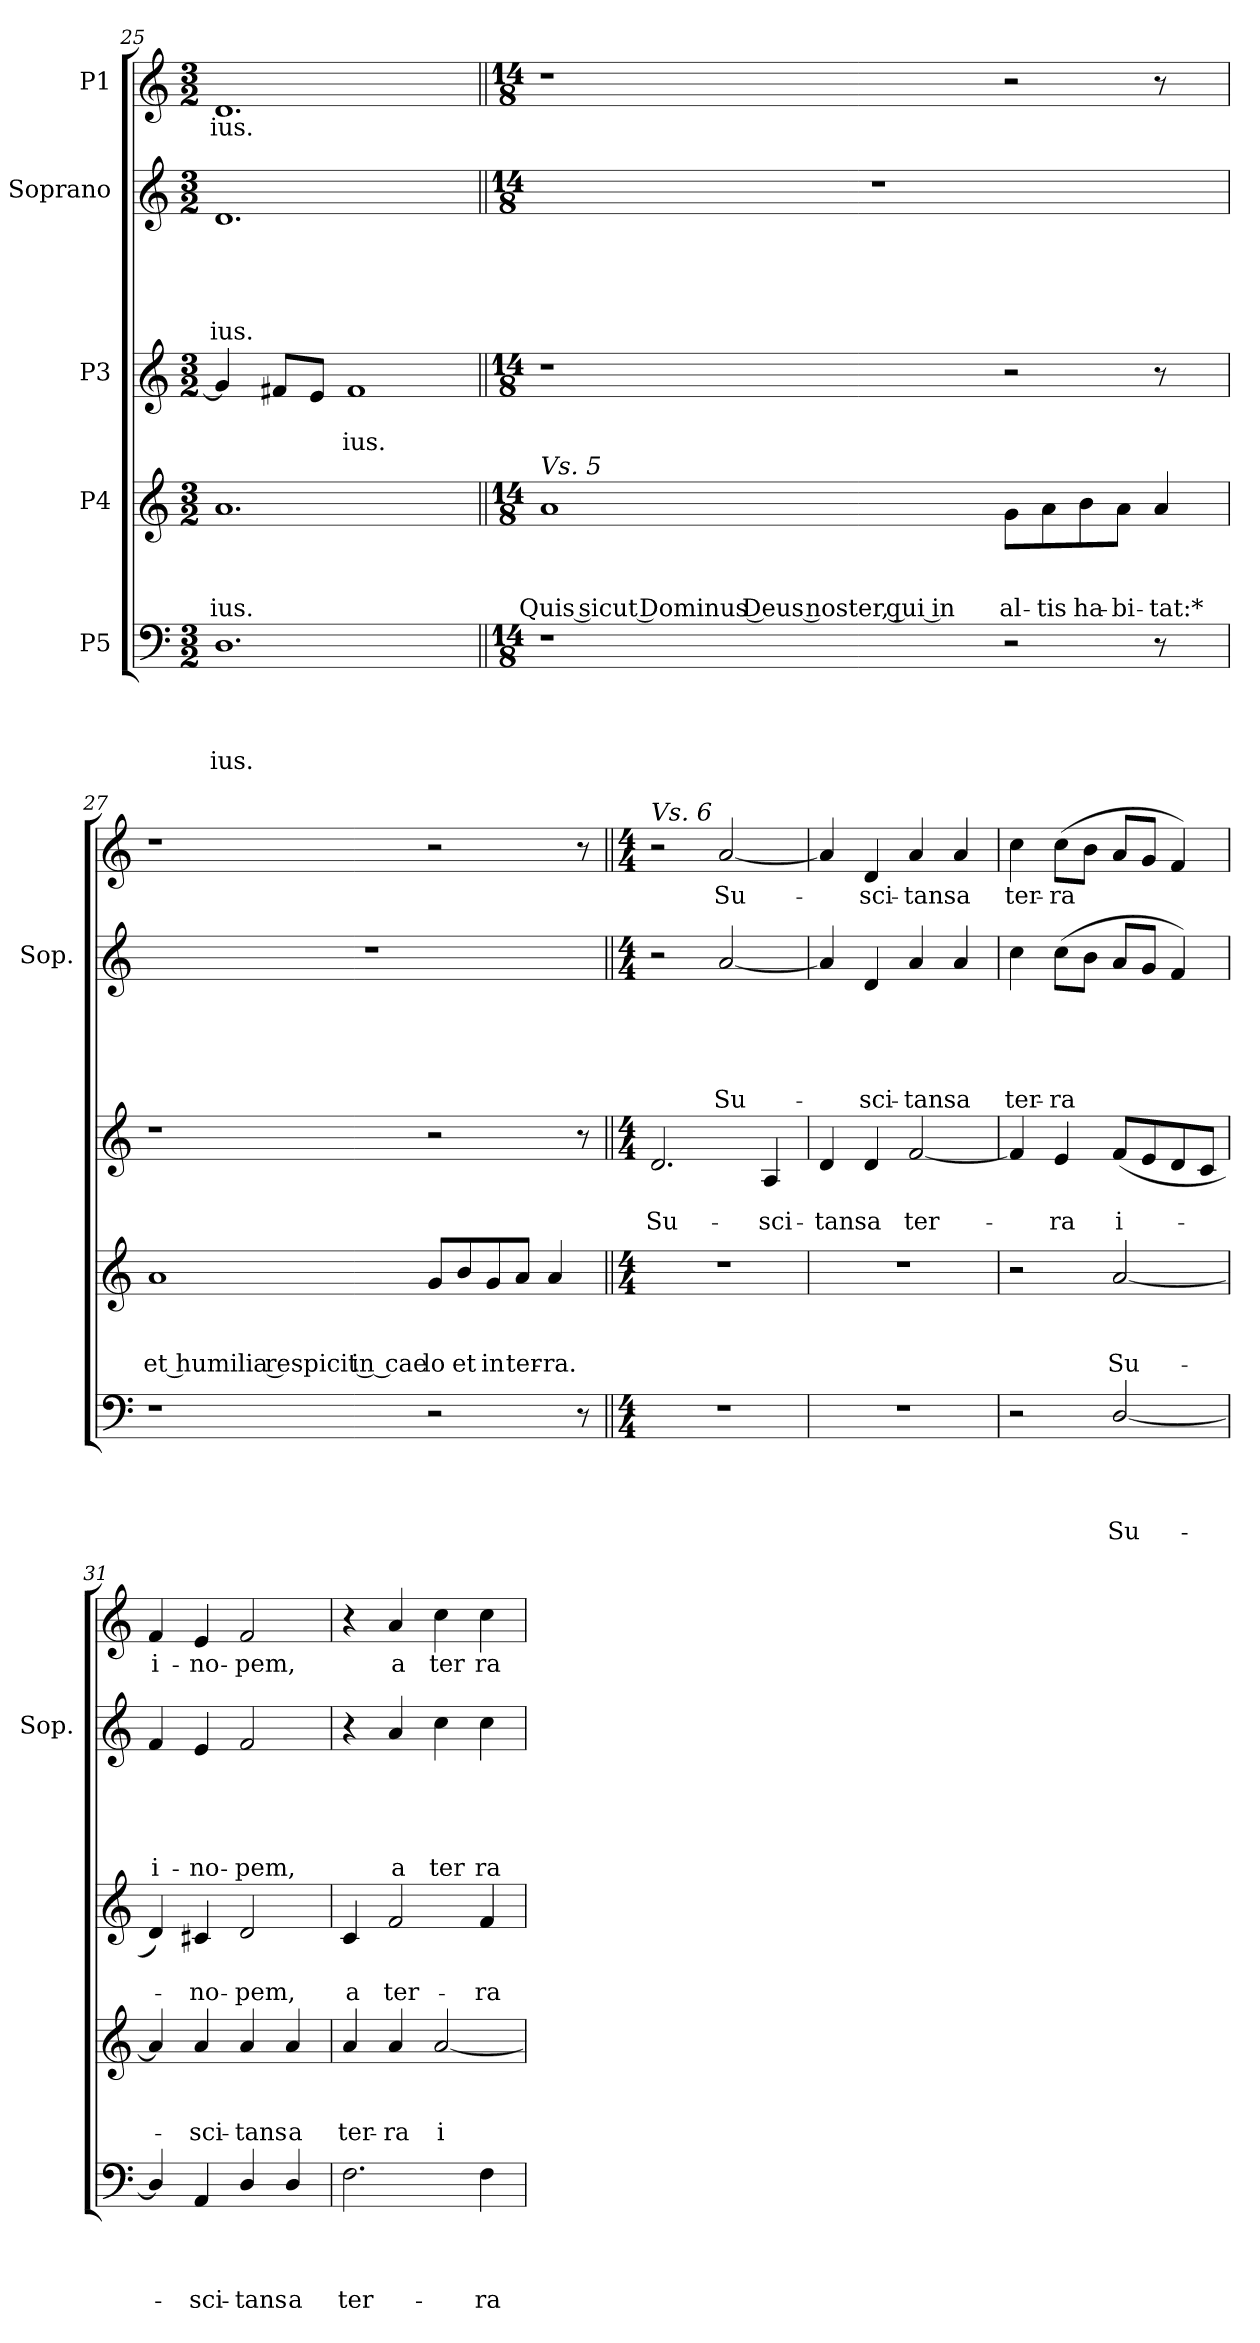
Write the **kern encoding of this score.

**kern	**text	**text	**text	**text	**kern	**text	**text	**text	**kern	**text	**text	**kern	**text	**text	**text	**text	**text	**kern	**text
*part5	*part5	*part5	*part5	*part5	*part4	*part4	*part4	*part4	*part3	*part3	*part3	*part2	*part2	*part2	*part2	*part2	*part2	*part1	*part1
*staff5	*staff5	*staff5	*staff5	*staff5	*staff4	*staff4	*staff4	*staff4	*staff3	*staff3	*staff3	*staff2	*staff2	*staff2	*staff2	*staff2	*staff2	*staff1	*staff1
*I"P5	*	*	*	*	*I"P4	*	*	*	*I"P3	*	*	*I"Soprano	*	*	*	*	*	*I"P1	*
*	*	*	*	*	*	*	*	*	*	*	*	*I'Sop.	*	*	*	*	*	*	*
*clefF4	*	*	*	*	*clefG2	*	*	*	*clefG2	*	*	*clefG2	*	*	*	*	*	*clefG2	*
*	*	*	*	*	*ITrd7c12	*	*	*	*	*	*	*	*	*	*	*	*	*	*
*k[]	*	*	*	*	*k[]	*	*	*	*k[]	*	*	*k[]	*	*	*	*	*	*k[]	*
*C:	*	*	*	*	*C:	*	*	*	*C:	*	*	*C:	*	*	*	*	*	*C:	*
*M3/2	*	*	*	*	*M3/2	*	*	*	*M3/2	*	*	*M3/2	*	*	*	*	*	*M3/2	*
=25	=25	=25	=25	=25	=25	=25	=25	=25	=25	=25	=25	=25	=25	=25	=25	=25	=25	=25	=25
!	!	!	!	!LO:LY:b	!	!	!	!LO:LY:b	!	!	!	!	!	!	!	!	!LO:LY:b	!	!LO:LY:b
1.D	.	.	.	-ius.	1.A	.	.	-ius.	4g/]	.	.	1.d	.	.	.	.	-ius.	1.d	-ius.
.	.	.	.	.	.	.	.	.	8f#X/L	.	.	.	.	.	.	.	.	.	.
.	.	.	.	.	.	.	.	.	8e/J	.	.	.	.	.	.	.	.	.	.
!	!	!	!	!	!	!	!	!	!	!	!LO:LY:b	!	!	!	!	!	!	!	!
.	.	.	.	.	.	.	.	.	1f#	.	-ius.	.	.	.	.	.	.	.	.
!!LO:LB:g=z
=26||	=26||	=26||	=26||	=26||	=26||	=26||	=26||	=26||	=26||	=26||	=26||	=26||	=26||	=26||	=26||	=26||	=26||	=26||	=26||
*M14/8	*	*	*	*	*M14/8	*	*	*	*M14/8	*	*	*M14/8	*	*	*	*	*	*M14/8	*
!	!	!	!	!	!LO:TX:a:i:t=Vs. 5	!	!	!	!	!	!	!	!	!	!	!	!	!	!
!	!	!	!	!	!	!	!	!LO:LY:b	!	!	!	!	!	!	!	!	!	!	!
1r	.	.	.	.	1A	.	.	Quis sicut Dominus Deus noster, qui in	1r	.	.	1..r	.	.	.	.	.	1r	.
!	!	!	!	!	!	!	!	!LO:LY:b	!	!	!	!	!	!	!	!	!	!	!
2r	.	.	.	.	8G\L	.	.	al-	2r	.	.	.	.	.	.	.	.	2r	.
!	!	!	!	!	!	!	!	!LO:LY:b	!	!	!	!	!	!	!	!	!	!	!
.	.	.	.	.	8A\	.	.	-tis	.	.	.	.	.	.	.	.	.	.	.
!	!	!	!	!	!	!	!	!LO:LY:b	!	!	!	!	!	!	!	!	!	!	!
.	.	.	.	.	8B\	.	.	ha-	.	.	.	.	.	.	.	.	.	.	.
!	!	!	!	!	!	!	!	!LO:LY:b	!	!	!	!	!	!	!	!	!	!	!
.	.	.	.	.	8A\J	.	.	-bi-	.	.	.	.	.	.	.	.	.	.	.
!	!	!	!	!	!	!	!	!LO:LY:b	!	!	!	!	!	!	!	!	!	!	!
8r	.	.	.	.	4A/	.	.	-tat:*	8r	.	.	.	.	.	.	.	.	8r	.
8ryy	.	.	.	.	.	.	.	.	8ryy	.	.	.	.	.	.	.	.	8ryy	.
=27	=27	=27	=27	=27	=27	=27	=27	=27	=27	=27	=27	=27	=27	=27	=27	=27	=27	=27	=27
!	!	!	!	!	!	!	!	!LO:LY:b	!	!	!	!	!	!	!	!	!	!	!
1r	.	.	.	.	1A	.	.	et humilia respicit in cae-	1r	.	.	1..r	.	.	.	.	.	1r	.
!	!	!	!	!	!	!	!	!LO:LY:b	!	!	!	!	!	!	!	!	!	!	!
2r	.	.	.	.	8G/L	.	.	-lo	2r	.	.	.	.	.	.	.	.	2r	.
!	!	!	!	!	!	!	!	!LO:LY:b	!	!	!	!	!	!	!	!	!	!	!
.	.	.	.	.	8B/	.	.	et	.	.	.	.	.	.	.	.	.	.	.
!	!	!	!	!	!	!	!	!LO:LY:b	!	!	!	!	!	!	!	!	!	!	!
.	.	.	.	.	8G/	.	.	in	.	.	.	.	.	.	.	.	.	.	.
!	!	!	!	!	!	!	!	!LO:LY:b	!	!	!	!	!	!	!	!	!	!	!
.	.	.	.	.	8A/J	.	.	ter-	.	.	.	.	.	.	.	.	.	.	.
!	!	!	!	!	!	!	!	!LO:LY:b	!	!	!	!	!	!	!	!	!	!	!
8ryy	.	.	.	.	4A/	.	.	-ra.	8ryy	.	.	.	.	.	.	.	.	8ryy	.
8r	.	.	.	.	.	.	.	.	8r	.	.	.	.	.	.	.	.	8r	.
!!LO:PB:g=z
=28||	=28||	=28||	=28||	=28||	=28||	=28||	=28||	=28||	=28||	=28||	=28||	=28||	=28||	=28||	=28||	=28||	=28||	=28||	=28||
*M4/4	*	*	*	*	*M4/4	*	*	*	*M4/4	*	*	*M4/4	*	*	*	*	*	*M4/4	*
!	!	!	!	!	!	!	!	!	!	!	!	!	!	!	!	!	!	!LO:TX:a:i:t=Vs. 6	!
!	!	!	!	!	!	!	!	!	!	!	!LO:LY:b	!	!	!	!	!	!	!	!
1r	.	.	.	.	1r	.	.	.	2.d/	.	Su-	2r	.	.	.	.	.	2r	.
!	!	!	!	!	!	!	!	!	!	!	!	!	!	!	!	!	!LO:LY:b	!	!LO:LY:b
.	.	.	.	.	.	.	.	.	.	.	.	[<2a/	.	.	.	.	Su-	[<2a/	Su-
!	!	!	!	!	!	!	!	!	!	!	!LO:LY:b	!	!	!	!	!	!	!	!
.	.	.	.	.	.	.	.	.	4A/	.	-sci-	.	.	.	.	.	.	.	.
=29	=29	=29	=29	=29	=29	=29	=29	=29	=29	=29	=29	=29	=29	=29	=29	=29	=29	=29	=29
!	!	!	!	!	!	!	!	!	!	!	!LO:LY:b	!	!	!	!	!	!	!	!
1r	.	.	.	.	1r	.	.	.	4d/	.	-tans	4a/]	.	.	.	.	.	4a/]	.
!	!	!	!	!	!	!	!	!	!	!	!LO:LY:b	!	!	!	!	!	!LO:LY:b	!	!LO:LY:b
.	.	.	.	.	.	.	.	.	4d/	.	a	4d/	.	.	.	.	-sci-	4d/	-sci-
!	!	!	!	!	!	!	!	!	!	!	!LO:LY:b	!	!	!	!	!	!LO:LY:b	!	!LO:LY:b
.	.	.	.	.	.	.	.	.	[<2f/	.	ter-	4a/	.	.	.	.	-tans	4a/	-tans
!	!	!	!	!	!	!	!	!	!	!	!	!	!	!	!	!	!LO:LY:b	!	!LO:LY:b
.	.	.	.	.	.	.	.	.	.	.	.	4a/	.	.	.	.	a	4a/	a
=30	=30	=30	=30	=30	=30	=30	=30	=30	=30	=30	=30	=30	=30	=30	=30	=30	=30	=30	=30
!	!	!	!	!	!	!	!	!	!	!	!	!	!	!	!	!	!LO:LY:b	!	!LO:LY:b
2r	.	.	.	.	2r	.	.	.	4f/]	.	.	4cc\	.	.	.	.	ter-	4cc\	ter-
!	!	!	!	!	!	!	!	!	!	!	!LO:LY:b	!	!	!	!	!	!LO:LY:b	!	!LO:LY:b
.	.	.	.	.	.	.	.	.	4e/	.	-ra	(<8cc\L	.	.	.	.	-ra	(<8cc\L	-ra
.	.	.	.	.	.	.	.	.	.	.	.	8b\J	.	.	.	.	.	8b\J	.
!	!	!	!	!LO:LY:b	!	!	!	!LO:LY:b	!	!	!LO:LY:b	!	!	!	!	!	!	!	!
[<2D/	.	.	.	Su-	[<2A/	.	.	Su-	(<8f/L	.	i-	8a/L	.	.	.	.	.	8a/L	.
.	.	.	.	.	.	.	.	.	8e/	.	.	8g/J	.	.	.	.	.	8g/J	.
.	.	.	.	.	.	.	.	.	8d/	.	.	4f/)	.	.	.	.	.	4f/)	.
.	.	.	.	.	.	.	.	.	8c/J	.	.	.	.	.	.	.	.	.	.
=31	=31	=31	=31	=31	=31	=31	=31	=31	=31	=31	=31	=31	=31	=31	=31	=31	=31	=31	=31
!	!	!	!	!	!	!	!	!	!	!	!	!	!	!	!	!	!LO:LY:b	!	!LO:LY:b
4D/]	.	.	.	.	4A/]	.	.	.	4d/)	.	.	4f/	.	.	.	.	i-	4f/	i-
!	!	!	!	!LO:LY:b	!	!	!	!LO:LY:b	!	!	!LO:LY:b	!	!	!	!	!	!LO:LY:b	!	!LO:LY:b
4AA/	.	.	.	-sci-	4A/	.	.	-sci-	4c#X/	.	-no-	4e/	.	.	.	.	-no-	4e/	-no-
!	!	!	!	!LO:LY:b	!	!	!	!LO:LY:b	!	!	!LO:LY:b	!	!	!	!	!	!LO:LY:b	!	!LO:LY:b
4D/	.	.	.	-tans	4A/	.	.	-tans	2d/	.	-pem,	2f/	.	.	.	.	-pem,	2f/	-pem,
!	!	!	!	!LO:LY:b	!	!	!	!LO:LY:b	!	!	!	!	!	!	!	!	!	!	!
4D/	.	.	.	a	4A/	.	.	a	.	.	.	.	.	.	.	.	.	.	.
=32	=32	=32	=32	=32	=32	=32	=32	=32	=32	=32	=32	=32	=32	=32	=32	=32	=32	=32	=32
!	!	!	!	!LO:LY:b	!	!	!	!LO:LY:b	!	!	!LO:LY:b	!	!	!	!	!	!	!	!
2.F\	.	.	.	ter-	4A/	.	.	ter-	4c/	.	a	4r	.	.	.	.	.	4r	.
!	!	!	!	!	!	!	!	!LO:LY:b	!	!	!LO:LY:b	!	!	!	!	!	!LO:LY:b	!	!LO:LY:b
.	.	.	.	.	4A/	.	.	-ra	2f/	.	ter-	4a/	.	.	.	.	a	4a/	a
!	!	!	!	!	!	!	!	!LO:LY:b	!	!	!	!	!	!	!	!	!LO:LY:b	!	!LO:LY:b
.	.	.	.	.	[<2A/	.	.	i-	.	.	.	4cc\	.	.	.	.	ter	4cc\	ter
!	!	!	!	!LO:LY:b	!	!	!	!	!	!	!LO:LY:b	!	!	!	!	!	!LO:LY:b	!	!LO:LY:b
4F\	.	.	.	-ra	.	.	.	.	4f/	.	-ra	4cc\	.	.	.	.	ra	4cc\	ra
=	=	=	=	=	=	=	=	=	=	=	=	=	=	=	=	=	=	=	=
*-	*-	*-	*-	*-	*-	*-	*-	*-	*-	*-	*-	*-	*-	*-	*-	*-	*-	*-	*-
